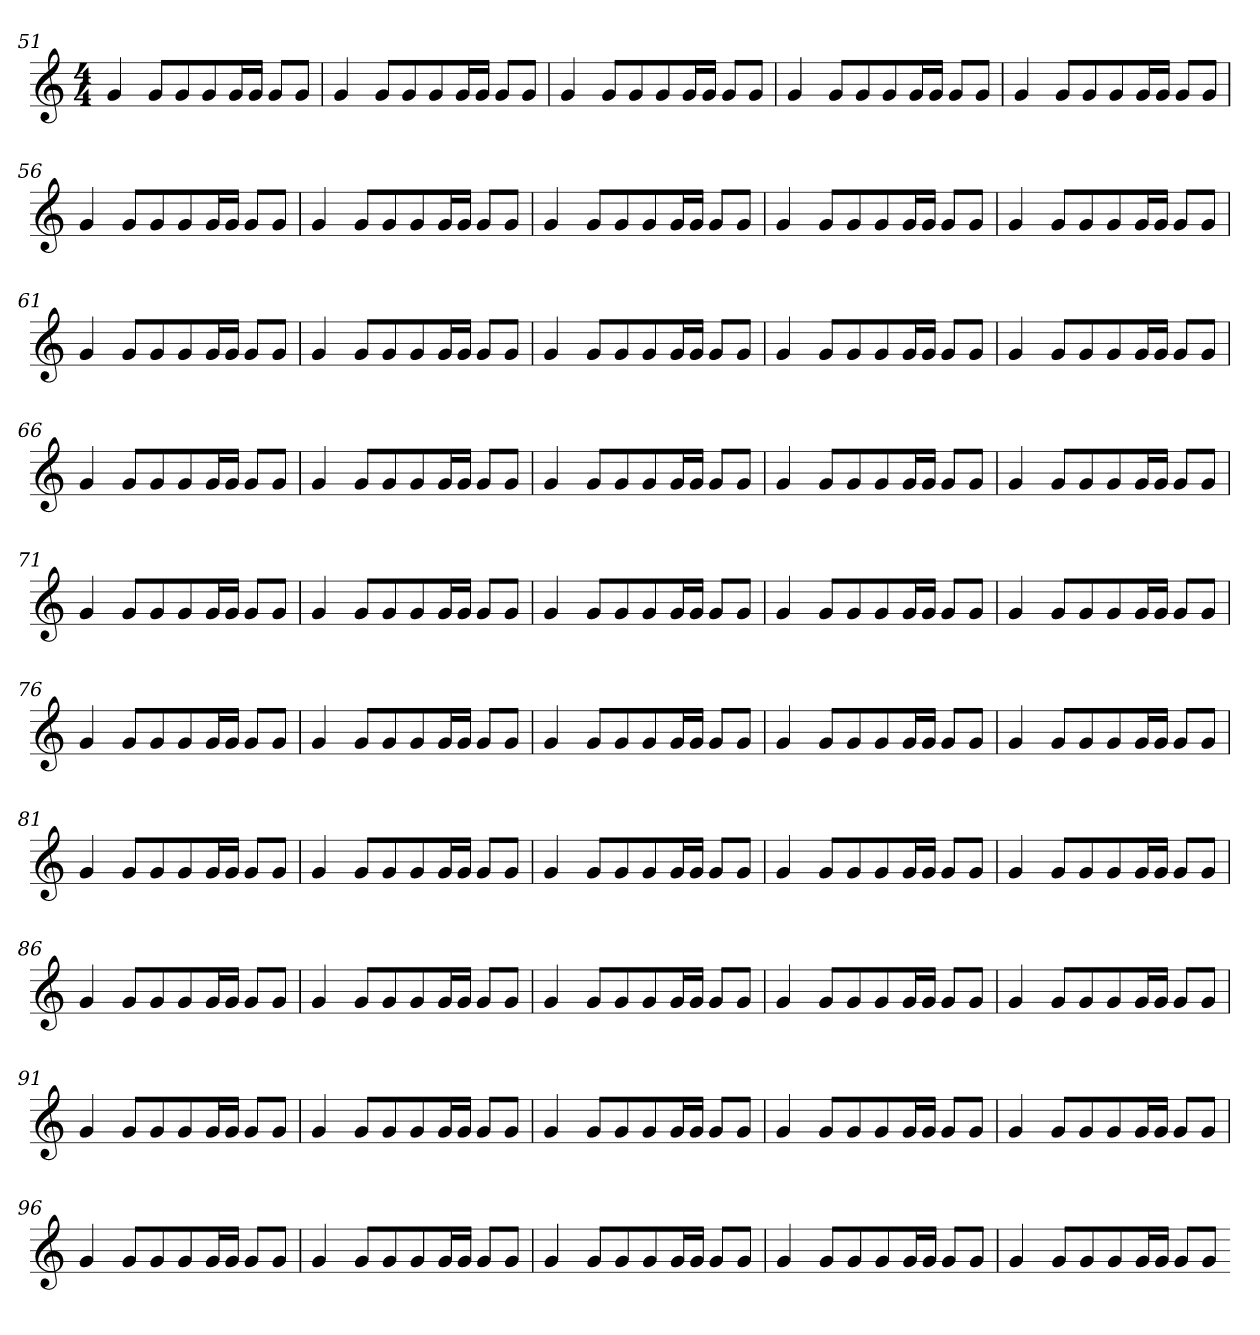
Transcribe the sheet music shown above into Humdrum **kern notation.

**kern
*part1
*staff1
*k[]
*M4/4
=51
4g
8g/L
8g/
8g/
16g/L
16g/JJ
8g/L
8g/J
=52
4g
8g/L
8g/
8g/
16g/L
16g/JJ
8g/L
8g/J
=53
4g
8g/L
8g/
8g/
16g/L
16g/JJ
8g/L
8g/J
=54
4g
8g/L
8g/
8g/
16g/L
16g/JJ
8g/L
8g/J
=55
4g
8g/L
8g/
8g/
16g/L
16g/JJ
8g/L
8g/J
=56
4g
8g/L
8g/
8g/
16g/L
16g/JJ
8g/L
8g/J
=57
4g
8g/L
8g/
8g/
16g/L
16g/JJ
8g/L
8g/J
=58
4g
8g/L
8g/
8g/
16g/L
16g/JJ
8g/L
8g/J
=59
4g
8g/L
8g/
8g/
16g/L
16g/JJ
8g/L
8g/J
=60
4g
8g/L
8g/
8g/
16g/L
16g/JJ
8g/L
8g/J
=61
4g
8g/L
8g/
8g/
16g/L
16g/JJ
8g/L
8g/J
=62
4g
8g/L
8g/
8g/
16g/L
16g/JJ
8g/L
8g/J
=63
4g
8g/L
8g/
8g/
16g/L
16g/JJ
8g/L
8g/J
=64
4g
8g/L
8g/
8g/
16g/L
16g/JJ
8g/L
8g/J
=65
4g
8g/L
8g/
8g/
16g/L
16g/JJ
8g/L
8g/J
=66
4g
8g/L
8g/
8g/
16g/L
16g/JJ
8g/L
8g/J
=67
4g
8g/L
8g/
8g/
16g/L
16g/JJ
8g/L
8g/J
=68
4g
8g/L
8g/
8g/
16g/L
16g/JJ
8g/L
8g/J
=69
4g
8g/L
8g/
8g/
16g/L
16g/JJ
8g/L
8g/J
=70
4g
8g/L
8g/
8g/
16g/L
16g/JJ
8g/L
8g/J
=71
4g
8g/L
8g/
8g/
16g/L
16g/JJ
8g/L
8g/J
=72
4g
8g/L
8g/
8g/
16g/L
16g/JJ
8g/L
8g/J
=73
4g
8g/L
8g/
8g/
16g/L
16g/JJ
8g/L
8g/J
=74
4g
8g/L
8g/
8g/
16g/L
16g/JJ
8g/L
8g/J
=75
4g
8g/L
8g/
8g/
16g/L
16g/JJ
8g/L
8g/J
=76
4g
8g/L
8g/
8g/
16g/L
16g/JJ
8g/L
8g/J
=77
4g
8g/L
8g/
8g/
16g/L
16g/JJ
8g/L
8g/J
=78
4g
8g/L
8g/
8g/
16g/L
16g/JJ
8g/L
8g/J
=79
4g
8g/L
8g/
8g/
16g/L
16g/JJ
8g/L
8g/J
=80
4g
8g/L
8g/
8g/
16g/L
16g/JJ
8g/L
8g/J
=81
4g
8g/L
8g/
8g/
16g/L
16g/JJ
8g/L
8g/J
=82
4g
8g/L
8g/
8g/
16g/L
16g/JJ
8g/L
8g/J
=83
4g
8g/L
8g/
8g/
16g/L
16g/JJ
8g/L
8g/J
=84
4g
8g/L
8g/
8g/
16g/L
16g/JJ
8g/L
8g/J
=85
4g
8g/L
8g/
8g/
16g/L
16g/JJ
8g/L
8g/J
=86
4g
8g/L
8g/
8g/
16g/L
16g/JJ
8g/L
8g/J
=87
4g
8g/L
8g/
8g/
16g/L
16g/JJ
8g/L
8g/J
=88
4g
8g/L
8g/
8g/
16g/L
16g/JJ
8g/L
8g/J
=89
4g
8g/L
8g/
8g/
16g/L
16g/JJ
8g/L
8g/J
=90
4g
8g/L
8g/
8g/
16g/L
16g/JJ
8g/L
8g/J
=91
4g
8g/L
8g/
8g/
16g/L
16g/JJ
8g/L
8g/J
=92
4g
8g/L
8g/
8g/
16g/L
16g/JJ
8g/L
8g/J
=93
4g
8g/L
8g/
8g/
16g/L
16g/JJ
8g/L
8g/J
=94
4g
8g/L
8g/
8g/
16g/L
16g/JJ
8g/L
8g/J
=95
4g
8g/L
8g/
8g/
16g/L
16g/JJ
8g/L
8g/J
=96
4g
8g/L
8g/
8g/
16g/L
16g/JJ
8g/L
8g/J
=97
4g
8g/L
8g/
8g/
16g/L
16g/JJ
8g/L
8g/J
=98
4g
8g/L
8g/
8g/
16g/L
16g/JJ
8g/L
8g/J
=99
4g
8g/L
8g/
8g/
16g/L
16g/JJ
8g/L
8g/J
=100
4g
8g/L
8g/
8g/
16g/L
16g/JJ
8g/L
8g/J
=-
*-
